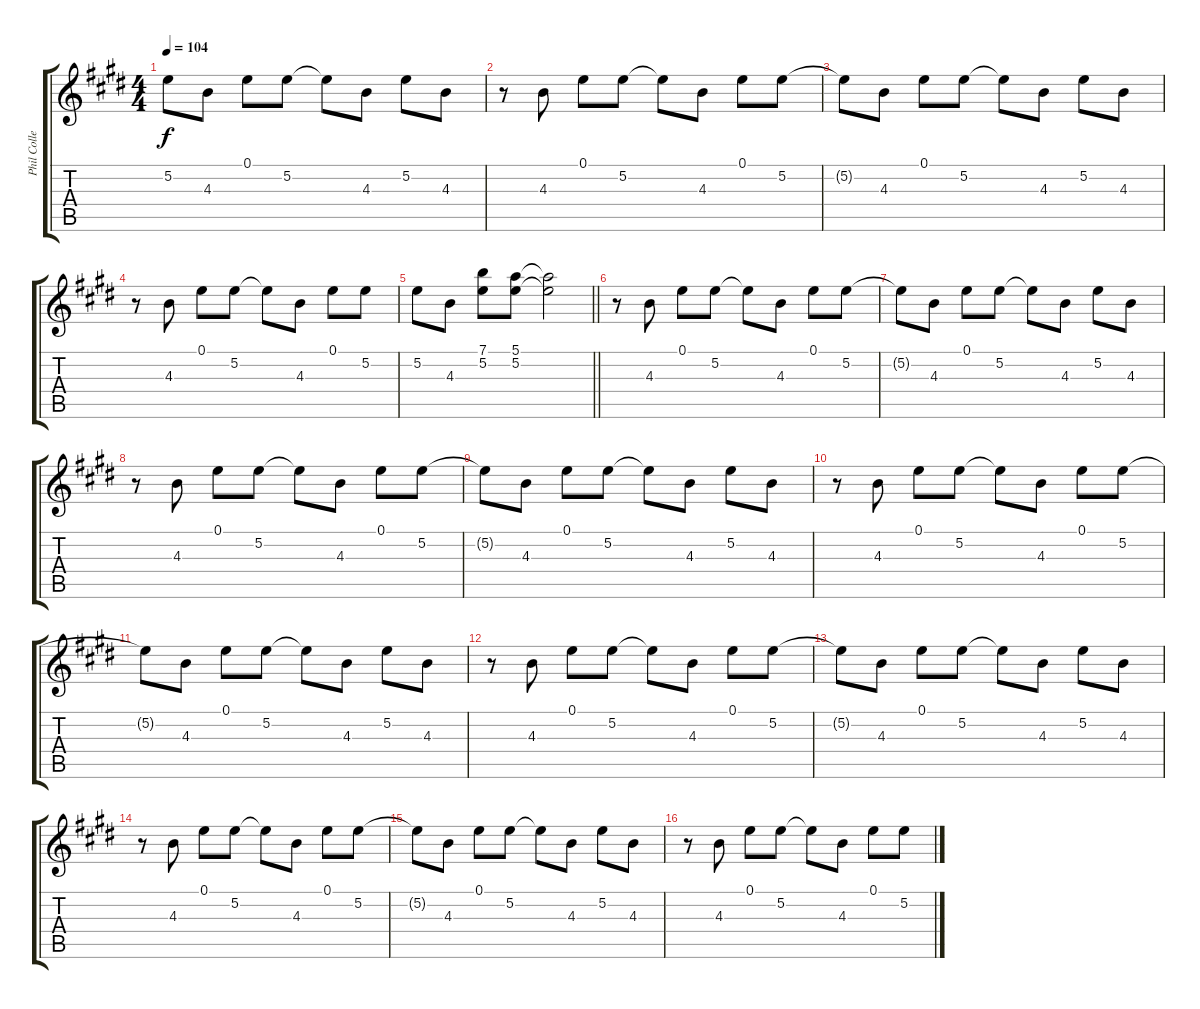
\track ("Phil Collen" "Phil Colle") {instrument distortionguitar}
\staff {score tabs}
\tuning (E4 B3 G3 D3 A2 E2) {hide}
\ts (4 4)
\tempo 104
\clef g2
\ks e
5.2{t}.8{dy f} 4.3.8 0.1.8 5.2.8 5.2{t}.8 4.3.8 5.2.8 4.3.8 |
r.8 4.3.8 0.1.8 5.2.8 5.2{t}.8 4.3.8 0.1.8 5.2.8 |
5.2{t}.8 4.3.8 0.1.8 5.2.8 5.2{t}.8 4.3.8 5.2.8 4.3.8 |
r.8 4.3.8 0.1.8 5.2.8 5.2{t}.8 4.3.8 0.1.8 5.2.8 |
\barLineRight lightlight
5.2.8 4.3.8 (7.1 5.2).8 (5.1 5.2).8 (5.1{t} 5.2{t}).2 |
r.8 4.3.8 0.1.8 5.2.8 5.2{t}.8 4.3.8 0.1.8 5.2.8 |
5.2{t}.8 4.3.8 0.1.8 5.2.8 5.2{t}.8 4.3.8 5.2.8 4.3.8 |
r.8 4.3.8 0.1.8 5.2.8 5.2{t}.8 4.3.8 0.1.8 5.2.8 |
5.2{t}.8 4.3.8 0.1.8 5.2.8 5.2{t}.8 4.3.8 5.2.8 4.3.8 |
r.8 4.3.8 0.1.8 5.2.8 5.2{t}.8 4.3.8 0.1.8 5.2.8 |
5.2{t}.8 4.3.8 0.1.8 5.2.8 5.2{t}.8 4.3.8 5.2.8 4.3.8 |
r.8 4.3.8 0.1.8 5.2.8 5.2{t}.8 4.3.8 0.1.8 5.2.8 |
5.2{t}.8 4.3.8 0.1.8 5.2.8 5.2{t}.8 4.3.8 5.2.8 4.3.8 |
r.8 4.3.8 0.1.8 5.2.8 5.2{t}.8 4.3.8 0.1.8 5.2.8 |
5.2{t}.8 4.3.8 0.1.8 5.2.8 5.2{t}.8 4.3.8 5.2.8 4.3.8 |
r.8 4.3.8 0.1.8 5.2.8 5.2{t}.8 4.3.8 0.1.8 5.2.8
